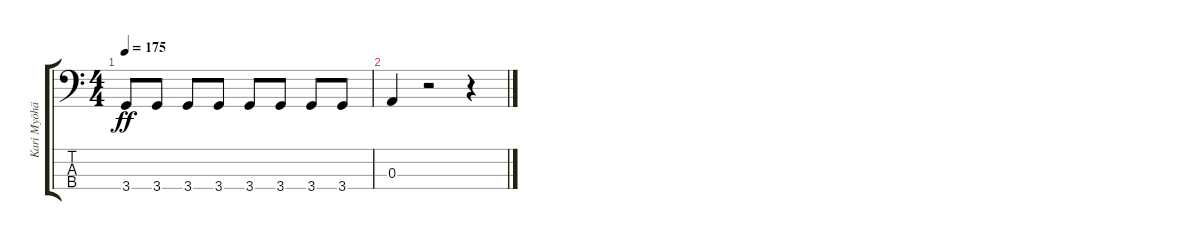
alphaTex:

\track ("Kari Myöhänen-Bass" "Kari Myöhä") {instrument electricbassfinger}
\staff {score tabs}
\tuning (G2 D2 A1 E1) {hide}
\ts (4 4)
\tempo 175
\clef f4
\ks c
3.4.8{dy ff} 3.4.8 3.4.8 3.4.8 3.4.8 3.4.8 3.4.8 3.4.8 |
0.3.4 r.2 r.4
